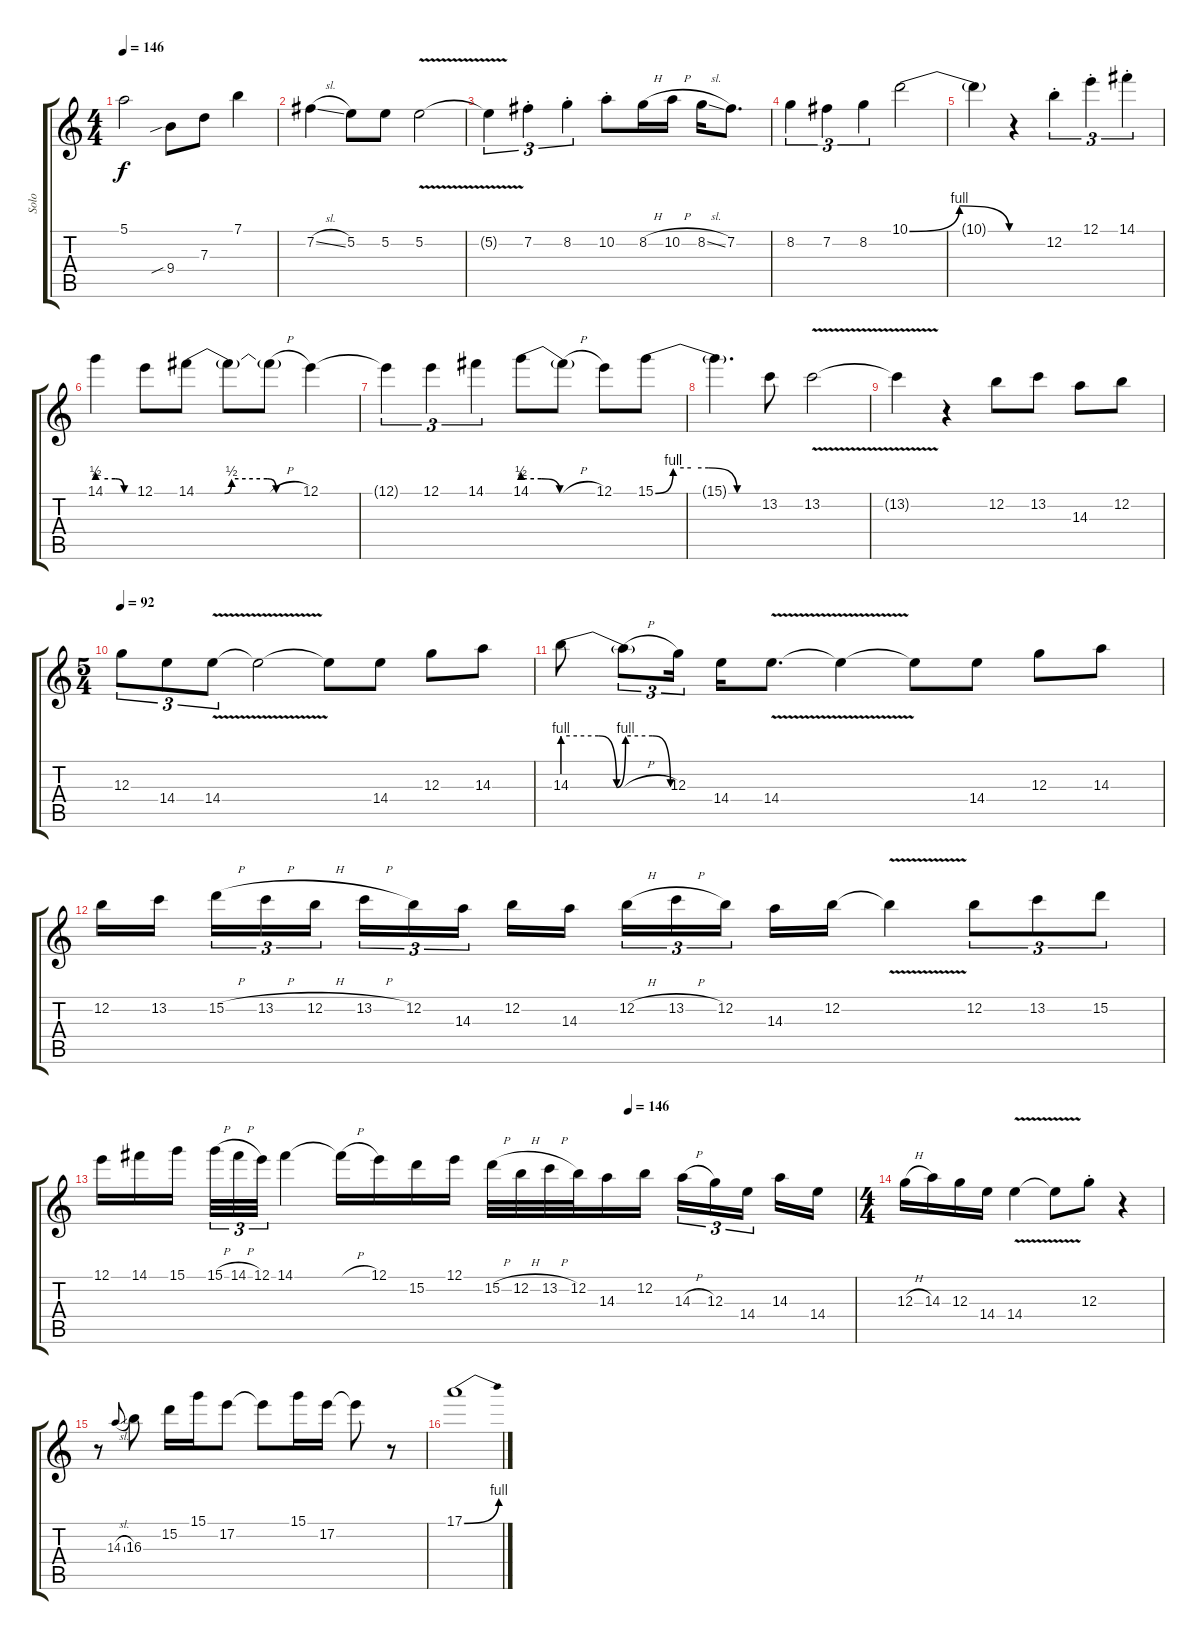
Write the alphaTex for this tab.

\track ("Solo" "Solo") {instrument overdrivenguitar}
\staff {score tabs}
\tuning (E4 B3 G3 D3 A2 E2) {hide}
\ts (4 4)
\tempo 146
\clef g2
\ks c
5.1{t}.2{dy f} 9.4{sib}.8 7.3.8 7.1.4 |
7.2{sl}.4 5.2.8 5.2.8 5.2{v}.2 |
5.2{t}.4{tu (3 2)} 7.2{st}.4{tu (3 2)} 8.2{st}.4{tu (3 2)} 10.2{st}.8 8.2{h}.16 10.2{h}.16 8.2{sl}.16 7.2.8{d} |
8.2.4{tu (3 2)} 7.2.4{tu (3 2)} 8.2.4{tu (3 2)} 10.1{be (bendrelease 0 0 15 4 48 4 60 0)}.2 |
10.1{t}.4 r.4 12.2{st}.4{tu (3 2)} 12.1{st}.4{tu (3 2)} 14.1{st}.4{tu (3 2)} |
14.1{be (custom 0 2 30 2 45 0 60 0)}.4 12.1.8 14.1{be (custom 0 0 16 0 20 2 40 2 45 0 60 0)}.8 14.1{t}.8 14.1{h t}.8 12.1.4 |
12.1{t}.4{tu (3 2)} 12.1.4{tu (3 2)} 14.1.4{tu (3 2)} 14.1{be (custom 0 2 15 2 30 0 60 0)}.8 14.1{h t}.8 12.1.8 15.1{be (custom 0 0 10 4 20 4 30 4 46 0 60 0)}.8 |
15.1{t}.4{d} 13.2.8 13.2{v}.2 |
13.2{t}.4 r.4 12.2.8 13.2.8 14.3.8 12.2.8 |
\ts (5 4)
\tempo 92
12.3.8{tu (3 2)} 14.4.8{tu (3 2)} 14.4{v}.8{tu (3 2)} 14.4{t}.2 14.4{t}.8 14.4.8 12.3.8 14.3.8 |
14.3{be (custom 0 4 20 4 30 0 35 4 50 4 60 0)}.8 14.3{h t}.8{tu (3 2)} 12.3.16{tu (3 2)} 14.4.16 14.4{v}.8{d} 14.4{t}.4 14.4{t}.8 14.4.8 12.3.8 14.3.8 |
12.2.16 13.2.16{beam splitsecondary} 15.2{h}.16{tu (3 2)} 13.2{h}.16{tu (3 2)} 12.2{h}.16{tu (3 2)} 13.2{h}.16{tu (3 2)} 12.2.16{tu (3 2)} 14.3.16{tu (3 2) beam splitsecondary} 12.2.16 14.3.16 12.2{h}.16{tu (3 2)} 13.2{h}.16{tu (3 2)} 12.2.16{tu (3 2) beam splitsecondary} 14.3.16 12.2.16 12.2{v t}.4 12.2.8{tu (3 2)} 13.2.8{tu (3 2)} 15.2.8{tu (3 2)} |
\tempo (146 0.7)
12.1.16 14.1.16 15.1.16{beam splitsecondary} 15.1{h}.32{tu (3 2)} 14.1{h}.32{tu (3 2)} 12.1.32{tu (3 2)} 14.1.4 14.1{h t}.16 12.1.16 15.2.16 12.1.16 15.2{h}.32 12.2{h}.32 13.2{h}.32 12.2.32 14.3.16 12.2.16 14.3{h}.16{tu (3 2)} 12.3.16{tu (3 2)} 14.4.16{tu (3 2) beam splitsecondary} 14.3.16 14.4.16 |
\ts (4 4)
12.3{h}.16 14.3.16 12.3.16 14.4.16 14.4{v}.4 14.4{t}.8 12.3{st}.8 r.4 |
r.8 14.3{sl}.8{gr onbeat} 16.3.8 15.2.16 15.1.16 17.2.8 17.2{t}.8 15.1.16 17.2.16 17.2{t}.8 r.8 |
17.1{be (bend 0 0 60 4)}.1
